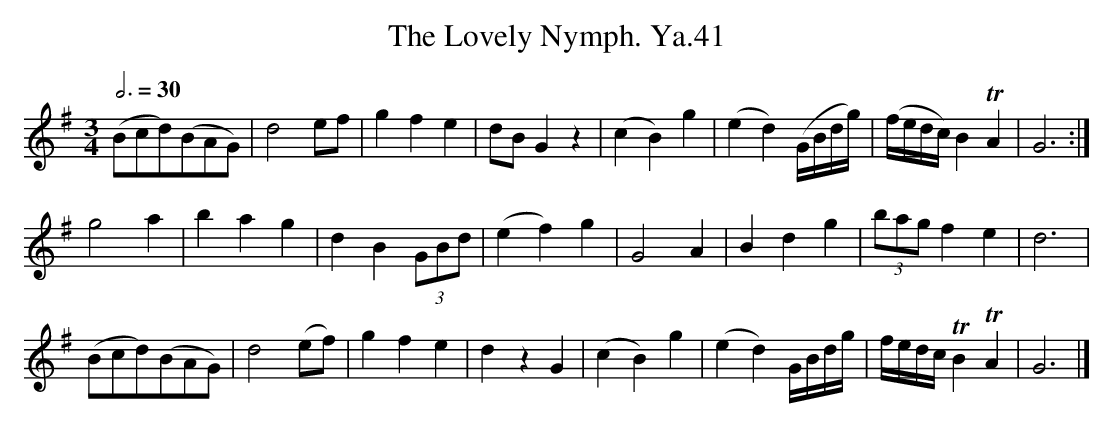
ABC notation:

X:1
T:Lovely Nymph. Ya.41, The
L:1/8
M:3/4
Q:3/4=30
K:G
(Bcd)(BAG) | d4ef|g2f2e2|dBG2z2|(c2B2)g2|(e2d2)(G/B/d/g/) | (f/e/d/c/)B2!trill!A2|G6:|
g4a2|b2a2g2|d2B2(3GBd | (e2f2)g2 | G4A2 | B2d2g2 | (3bag f2e2|d6|
(Bcd)(BAG) | d4(ef) | g2f2e2|d2z2G2 | (c2B2)g2 | (e2d2)G/B/d/g/ | f/e/d/c/ !trill!B2!trill!A2|G6|]
